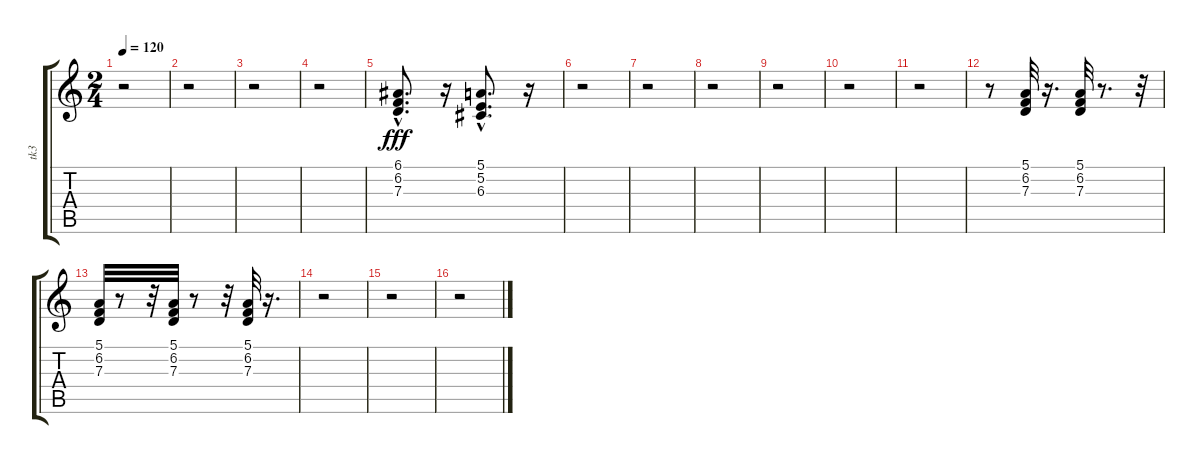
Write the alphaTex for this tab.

\track ("tk3" "tk3") {instrument honkytonkpiano}
\staff {score tabs}
\tuning (E4 B3 G3 D3 A2 E2) {hide}
\ts (2 4)
\tempo 120
\clef g2
\ks c
r.2{dy fff} |
r.2 |
r.2 |
r.2 |
(6.1{hac} 6.2{hac} 7.3{hac}).8{d} r.16 (5.1{hac} 5.2{hac} 6.3{hac}).8{d} r.16 |
r.2 |
r.2 |
r.2 |
r.2 |
r.2 |
r.2 |
r.8 (5.1 6.2 7.3).32 r.16{d} (5.1 6.2 7.3).32 r.8{d} r.32 |
(5.1 6.2 7.3).32 r.8 r.32 (5.1 6.2 7.3).32 r.8 r.32 (5.1 6.2 7.3).32 r.16{d} |
r.2 |
r.2 |
r.2
